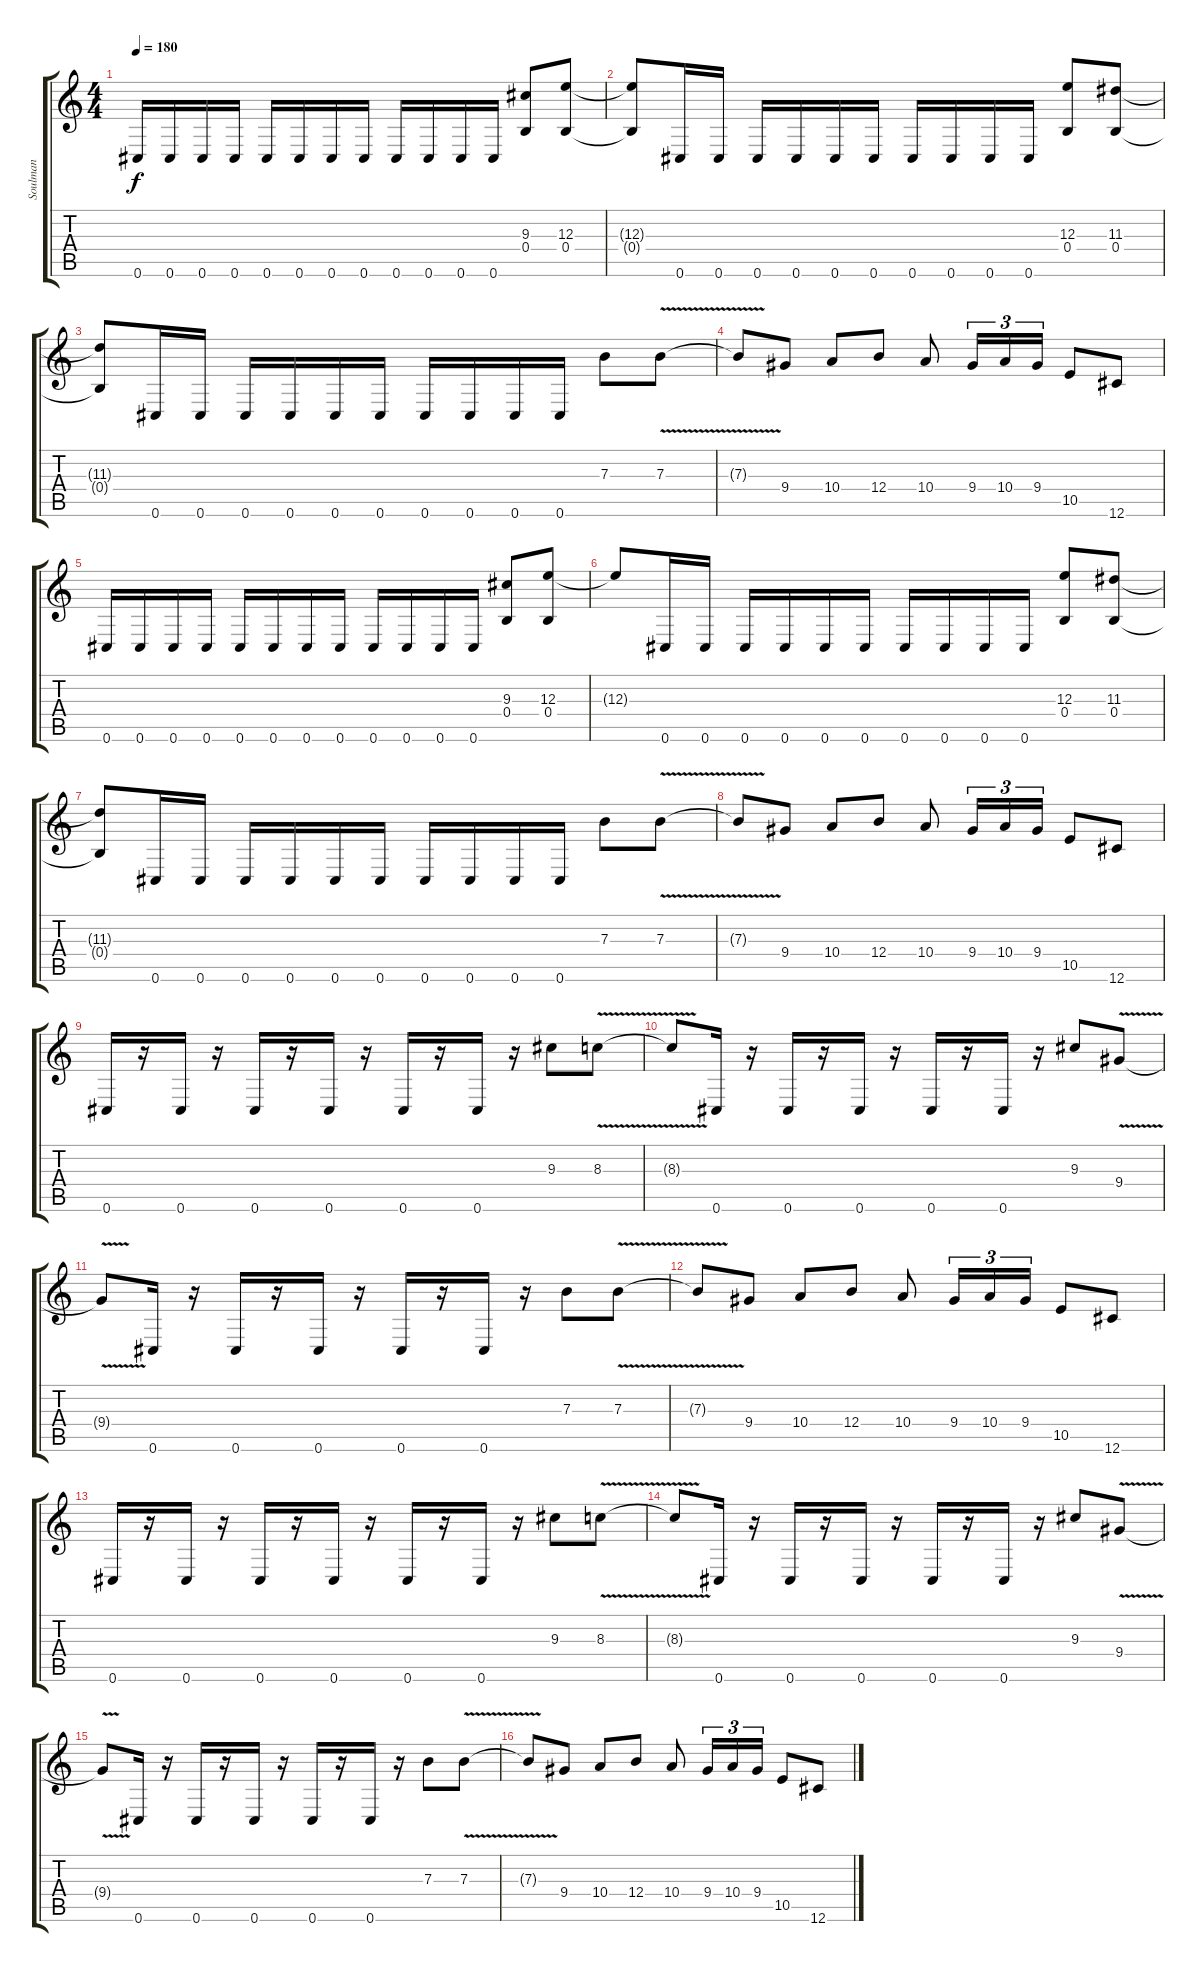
\track ("Soulman" "Soulman") {instrument distortionguitar}
\staff {score tabs}
\tuning (Db4 Ab3 E3 B2 Gb2 Db2) {hide}
\ts (4 4)
\tempo 180
\clef g2
\ks c
0.6.16{dy f} 0.6.16 0.6.16 0.6.16 0.6.16 0.6.16 0.6.16 0.6.16 0.6.16 0.6.16 0.6.16 0.6.16 (9.3 0.4).8 (12.3 0.4).8 |
(12.3{t} 0.4{t}).8 0.6.16 0.6.16 0.6.16 0.6.16 0.6.16 0.6.16 0.6.16 0.6.16 0.6.16 0.6.16 (12.3 0.4).8 (11.3 0.4).8 |
(11.3{t} 0.4{t}).8 0.6.16 0.6.16 0.6.16 0.6.16 0.6.16 0.6.16 0.6.16 0.6.16 0.6.16 0.6.16 7.3.8 7.3{v}.8 |
7.3{t}.8 9.4.8 10.4.8 12.4.8 10.4.8 9.4.16{tu (3 2)} 10.4.16{tu (3 2)} 9.4.16{tu (3 2)} 10.5.8 12.6.8 |
0.6.16 0.6.16 0.6.16 0.6.16 0.6.16 0.6.16 0.6.16 0.6.16 0.6.16 0.6.16 0.6.16 0.6.16 (9.3 0.4).8 (12.3 0.4).8 |
12.3{t}.8 0.6.16 0.6.16 0.6.16 0.6.16 0.6.16 0.6.16 0.6.16 0.6.16 0.6.16 0.6.16 (12.3 0.4).8 (11.3 0.4).8 |
(11.3{t} 0.4{t}).8 0.6.16 0.6.16 0.6.16 0.6.16 0.6.16 0.6.16 0.6.16 0.6.16 0.6.16 0.6.16 7.3.8 7.3{v}.8 |
7.3{t}.8 9.4.8 10.4.8 12.4.8 10.4.8 9.4.16{tu (3 2)} 10.4.16{tu (3 2)} 9.4.16{tu (3 2)} 10.5.8 12.6.8 |
0.6.16 r.16 0.6.16 r.16 0.6.16 r.16 0.6.16 r.16 0.6.16 r.16 0.6.16 r.16 9.3.8 8.3{v}.8 |
8.3{t}.8 0.6.16 r.16 0.6.16 r.16 0.6.16 r.16 0.6.16 r.16 0.6.16 r.16 9.3.8 9.4{v}.8 |
9.4{t}.8 0.6.16 r.16 0.6.16 r.16 0.6.16 r.16 0.6.16 r.16 0.6.16 r.16 7.3.8 7.3{v}.8 |
7.3{t}.8 9.4.8 10.4.8 12.4.8 10.4.8 9.4.16{tu (3 2)} 10.4.16{tu (3 2)} 9.4.16{tu (3 2)} 10.5.8 12.6.8 |
0.6.16 r.16 0.6.16 r.16 0.6.16 r.16 0.6.16 r.16 0.6.16 r.16 0.6.16 r.16 9.3.8 8.3{v}.8 |
8.3{t}.8 0.6.16 r.16 0.6.16 r.16 0.6.16 r.16 0.6.16 r.16 0.6.16 r.16 9.3.8 9.4{v}.8 |
9.4{t}.8 0.6.16 r.16 0.6.16 r.16 0.6.16 r.16 0.6.16 r.16 0.6.16 r.16 7.3.8 7.3{v}.8 |
7.3{t}.8 9.4.8 10.4.8 12.4.8 10.4.8 9.4.16{tu (3 2)} 10.4.16{tu (3 2)} 9.4.16{tu (3 2)} 10.5.8 12.6.8
